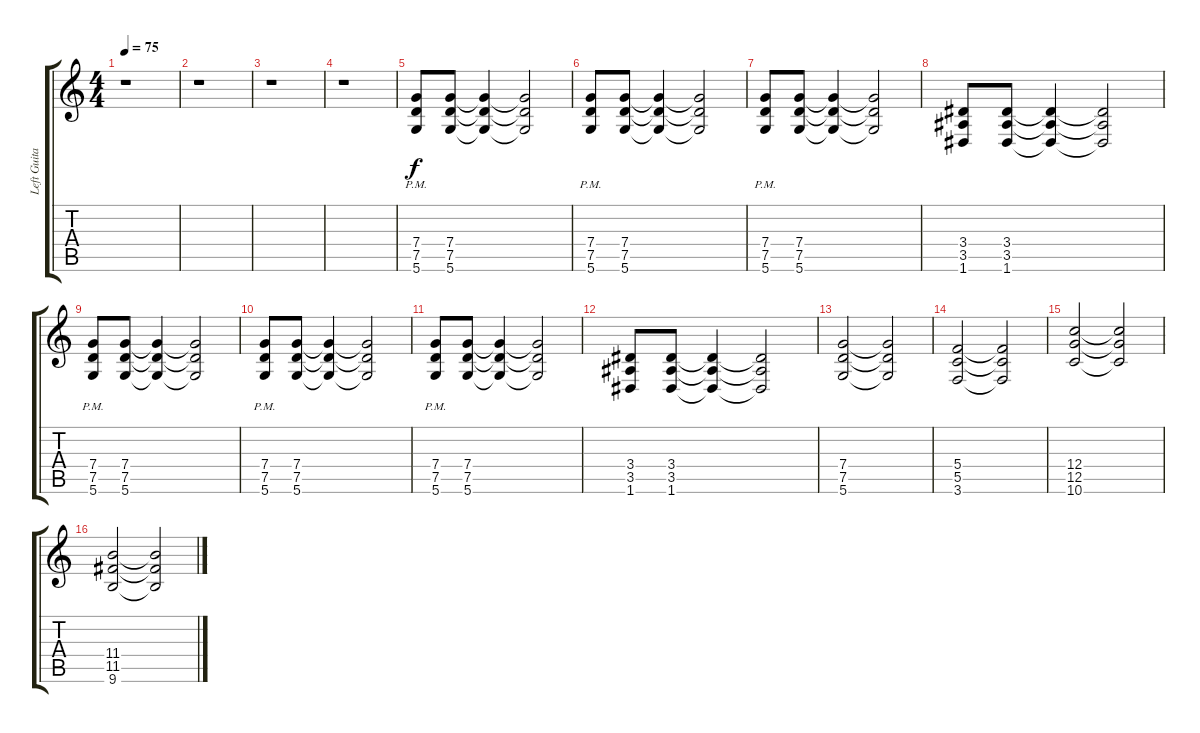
\track ("Left Guitar" "Left Guita") {instrument distortionguitar}
\staff {score tabs}
\tuning (D4 A3 F3 C3 G2 D2) {hide}
\ts (4 4)
\tempo 75
\clef g2
\ks c
r.1{dy f} |
r.1 |
r.1 |
r.1 |
(7.4{pm} 7.5{pm} 5.6{pm}).8 (7.4 7.5 5.6).8 (7.4{t} 7.5{t} 5.6{t}).4 (7.4{t} 7.5{t} 5.6{t}).2 |
(7.4{pm} 7.5{pm} 5.6{pm}).8 (7.4 7.5 5.6).8 (7.4{t} 7.5{t} 5.6{t}).4 (7.4{t} 7.5{t} 5.6{t}).2 |
(7.4{pm} 7.5{pm} 5.6{pm}).8 (7.4 7.5 5.6).8 (7.4{t} 7.5{t} 5.6{t}).4 (7.4{t} 7.5{t} 5.6{t}).2 |
(3.4 3.5 1.6).8 (3.4 3.5 1.6).8 (3.4{t} 3.5{t} 1.6{t}).4 (3.4{t} 3.5{t} 1.6{t}).2 |
(7.4{pm} 7.5{pm} 5.6{pm}).8 (7.4 7.5 5.6).8 (7.4{t} 7.5{t} 5.6{t}).4 (7.4{t} 7.5{t} 5.6{t}).2 |
(7.4{pm} 7.5{pm} 5.6{pm}).8 (7.4 7.5 5.6).8 (7.4{t} 7.5{t} 5.6{t}).4 (7.4{t} 7.5{t} 5.6{t}).2 |
(7.4{pm} 7.5{pm} 5.6{pm}).8 (7.4 7.5 5.6).8 (7.4{t} 7.5{t} 5.6{t}).4 (7.4{t} 7.5{t} 5.6{t}).2 |
(3.4 3.5 1.6).8 (3.4 3.5 1.6).8 (3.4{t} 3.5{t} 1.6{t}).4 (3.4{t} 3.5{t} 1.6{t}).2 |
(7.4 7.5 5.6).2 (7.4{t} 7.5{t} 5.6{t}).2 |
(5.4 5.5 3.6).2 (5.4{t} 5.5{t} 3.6{t}).2 |
(12.4 12.5 10.6).2 (12.4{t} 12.5{t} 10.6{t}).2 |
(11.4 11.5 9.6).2 (11.4{t} 11.5{t} 9.6{t}).2
